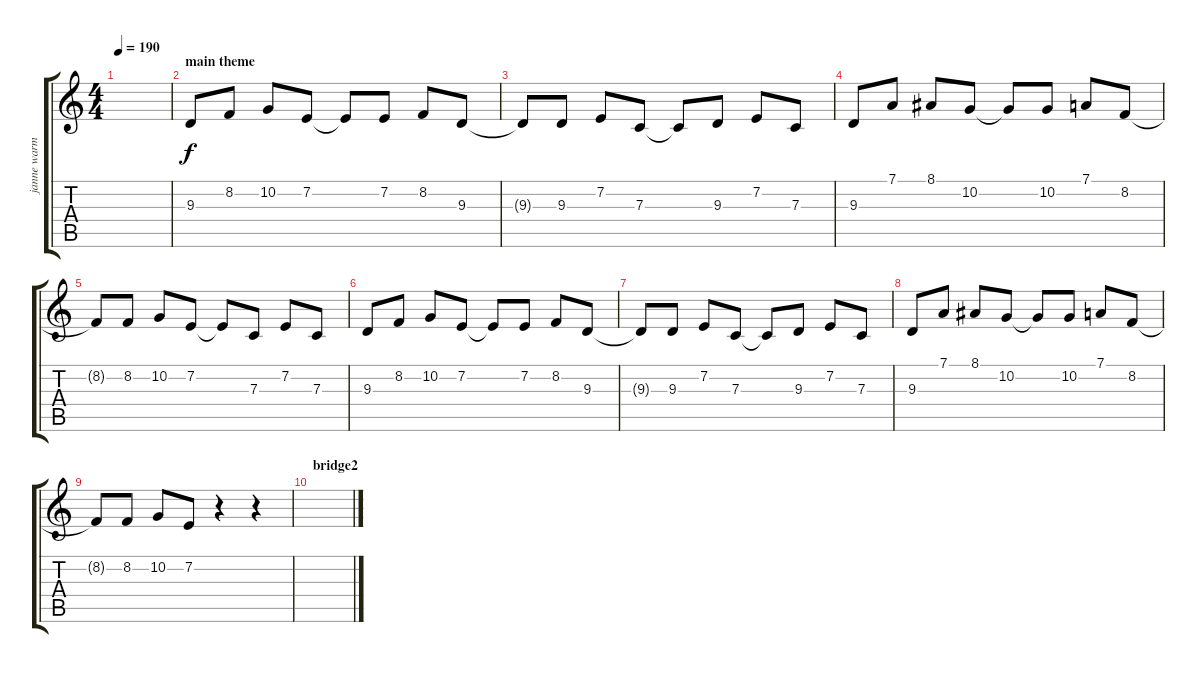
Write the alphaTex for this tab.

\track ("janne warman" "janne warm") {instrument fx8scifi}
\staff {score tabs}
\tuning (D4 A3 F3 C3 G2 D2) {hide}
\ts (4 4)
\tempo 190
\clef g2
\ks c
|
\section ("" "main theme")
9.3.8 8.2.8 10.2.8 7.2.8 7.2{t}.8 7.2.8 8.2.8 9.3.8 |
9.3{t}.8 9.3.8 7.2.8 7.3.8 7.3{t}.8 9.3.8 7.2.8 7.3.8 |
9.3.8 7.1.8 8.1.8 10.2.8 10.2{t}.8 10.2.8 7.1.8 8.2.8 |
8.2{t}.8 8.2.8 10.2.8 7.2.8 7.2{t}.8 7.3.8 7.2.8 7.3.8 |
9.3.8 8.2.8 10.2.8 7.2.8 7.2{t}.8 7.2.8 8.2.8 9.3.8 |
9.3{t}.8 9.3.8 7.2.8 7.3.8 7.3{t}.8 9.3.8 7.2.8 7.3.8 |
9.3.8 7.1.8 8.1.8 10.2.8 10.2{t}.8 10.2.8 7.1.8 8.2.8 |
8.2{t}.8 8.2.8 10.2.8 7.2.8 r.4 r.4 |
\section ("" "bridge2")
